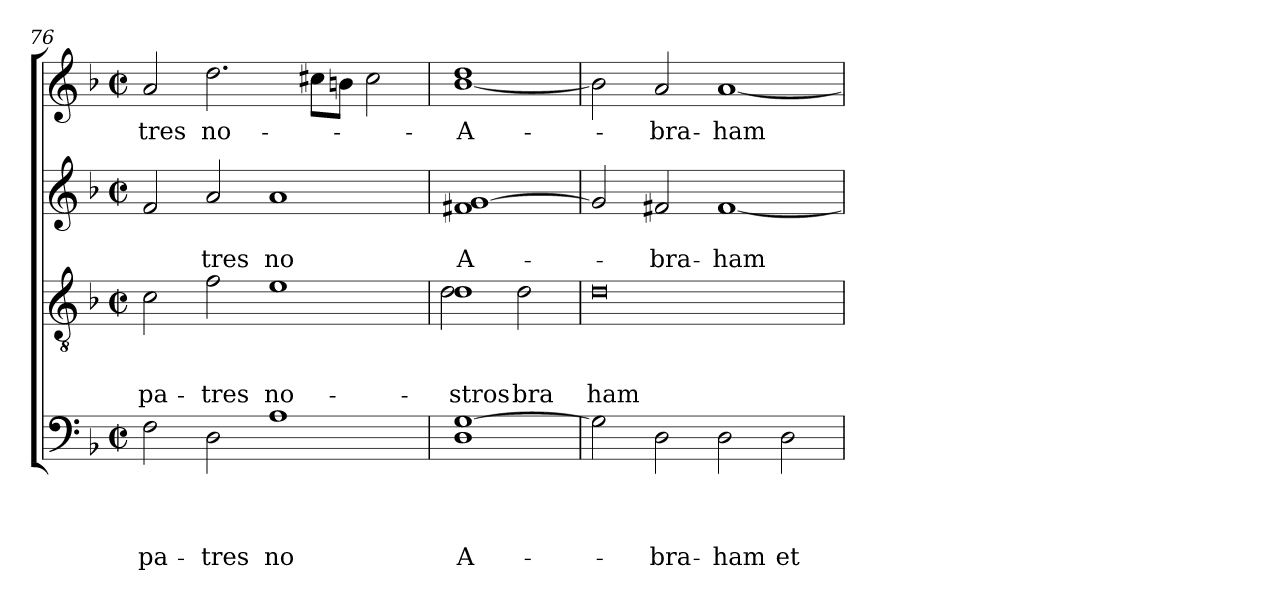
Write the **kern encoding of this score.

**kern	**text	**text	**text	**text	**kern	**text	**text	**text	**kern	**text	**text	**kern	**text
*part4	*part4	*part4	*part4	*part4	*part3	*part3	*part3	*part3	*part2	*part2	*part2	*part1	*part1
*staff4	*staff4	*staff4	*staff4	*staff4	*staff3	*staff3	*staff3	*staff3	*staff2	*staff2	*staff2	*staff1	*staff1
*clefF4	*	*	*	*	*clefGv2	*	*	*	*clefG2	*	*	*clefG2	*
*k[b-]	*	*	*	*	*k[b-]	*	*	*	*k[b-]	*	*	*k[b-]	*
*F:	*	*	*	*	*F:	*	*	*	*F:	*	*	*F:	*
*M2/2	*	*	*	*	*M2/2	*	*	*	*M2/2	*	*	*M2/2	*
*met(c|)	*	*	*	*	*met(c|)	*	*	*	*met(c|)	*	*	*met(c|)	*
=76	=76	=76	=76	=76	=76	=76	=76	=76	=76	=76	=76	=76	=76
!	!	!	!	!LO:LY:b	!	!	!	!LO:LY:b	!	!	!	!	!LO:LY:b
2F\	.	.	.	pa-	2c\	.	.	pa-	2f/	.	.	2a/	-tres
!	!	!	!	!LO:LY:b:rj	!	!	!	!LO:LY:b	!	!	!LO:LY:b	!	!LO:LY:b
2D\	.	.	.	-tres	2f\	.	.	-tres	2a/	.	-tres	2.dd\	no-
!	!	!	!	!LO:LY:b	!	!	!	!LO:LY:b	!	!	!LO:LY:b	!	!
1A	.	.	.	no	1e	.	.	no-	1a	.	no	.	.
.	.	.	.	.	.	.	.	.	.	.	.	8cc#\L	.
.	.	.	.	.	.	.	.	.	.	.	.	8b\J	.
.	.	.	.	.	.	.	.	.	.	.	.	2cc#\	.
=77	=77	=77	=77	=77	=77	=77	=77	=77	=77	=77	=77	=77	=77
!	!	!	!	!LO:LY:b	!	!	!	!LO:LY:b	!	!	!	!	!
*	*	*	*	*	*^	*	*	*	*	*	*	*	*
!	!	!	!	!	!	!	!	!	!LO:LY:b	!	!	!LO:LY:b	!	!LO:LY:b
1D [<1G	.	.	.	A-	1d	2d\	.	.	-stros	1f#X [<1g	.	A-	[<1b- 1dd	A-
!	!	!	!	!	!	!	!	!	!LO:LY:b	!	!	!	!	!
.	.	.	.	.	.	2d\	.	.	bra	.	.	.	.	.
!!LO:LB:g=z
=78	=78	=78	=78	=78	=78	=78	=78	=78	=78	=78	=78	=78	=78	=78
!	!	!	!	!	!	!	!	!	!LO:LY:b	!	!	!	!	!
*	*	*	*	*	*v	*v	*	*	*	*	*	*	*	*
2G\]	.	.	.	.	0d	.	.	ham	2g/]	.	.	2b-\]	.
!	!	!	!	!LO:LY:b	!	!	!	!	!	!	!LO:LY:b	!	!LO:LY:b
2D\	.	.	.	-bra-	.	.	.	.	2f#X/	.	-bra-	2a/	-bra-
!	!	!	!	!LO:LY:b:rj	!	!	!	!	!	!	!LO:LY:b	!	!LO:LY:b
2D\	.	.	.	-ham	.	.	.	.	[<1f#	.	-ham	[<1a	-ham
!	!	!	!	!LO:LY:b	!	!	!	!	!	!	!	!	!
2D\	.	.	.	et	.	.	.	.	.	.	.	.	.
=	=	=	=	=	=	=	=	=	=	=	=	=	=
*-	*-	*-	*-	*-	*-	*-	*-	*-	*-	*-	*-	*-	*-
